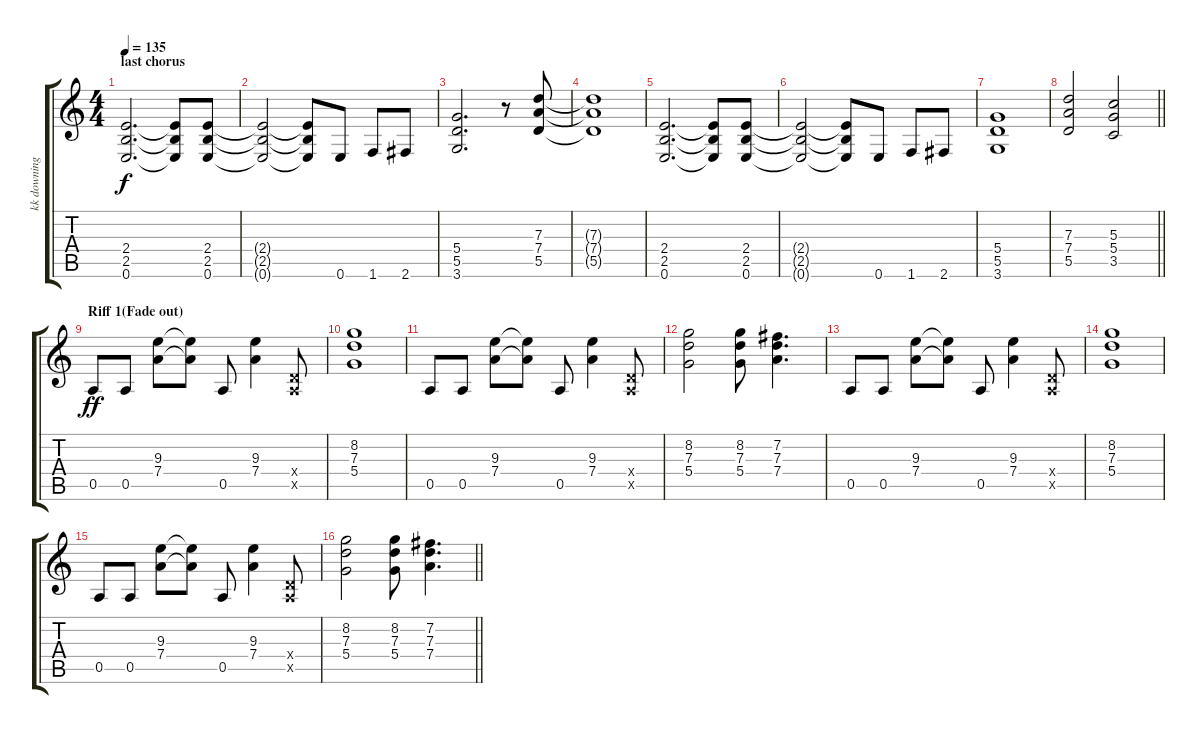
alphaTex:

\track ("kk downing" "kk downing") {instrument distortionguitar}
\staff {score tabs}
\tuning (E4 B3 G3 D3 A2 E2) {hide}
\ts (4 4)
\section ("" "last chorus")
\tempo 135
\clef g2
\ks c
(2.4 2.5 0.6).2{d dy f} (2.4{t} 2.5{t} 0.6{t}).8 (2.4 2.5 0.6).8 |
(2.4{t} 2.5{t} 0.6{t}).2 (2.4{t} 2.5{t} 0.6{t}).8 0.6.8 1.6.8 2.6.8 |
(5.4 5.5 3.6).2{d} r.8 (7.3 7.4 5.5).8 |
(7.3{t} 7.4{t} 5.5{t}).1 |
(2.4 2.5 0.6).2{d} (2.4{t} 2.5{t} 0.6{t}).8 (2.4 2.5 0.6).8 |
(2.4{t} 2.5{t} 0.6{t}).2 (2.4{t} 2.5{t} 0.6{t}).8 0.6.8 1.6.8 2.6.8 |
(5.4 5.5 3.6).1 |
\barLineRight lightlight
(7.3 7.4 5.5).2 (5.3 5.4 3.5).2 |
\section ("" "Riff 1(Fade out)")
0.5.8{dy ff} 0.5.8 (9.3 7.4).8 (9.3{t} 7.4{t}).8 0.5.8 (9.3 7.4).4 (0.4{x} 0.5{x}).8 |
(8.2 7.3 5.4).1 |
0.5.8 0.5.8 (9.3 7.4).8 (9.3{t} 7.4{t}).8 0.5.8 (9.3 7.4).4 (0.4{x} 0.5{x}).8 |
(8.2 7.3 5.4).2 (8.2 7.3 5.4).8 (7.2 7.3 7.4).4{d} |
0.5.8 0.5.8 (9.3 7.4).8 (9.3{t} 7.4{t}).8 0.5.8 (9.3 7.4).4 (0.4{x} 0.5{x}).8 |
(8.2 7.3 5.4).1 |
0.5.8 0.5.8 (9.3 7.4).8 (9.3{t} 7.4{t}).8 0.5.8 (9.3 7.4).4 (0.4{x} 0.5{x}).8 |
\barLineRight lightlight
(8.2 7.3 5.4).2 (8.2 7.3 5.4).8 (7.2 7.3 7.4).4{d}
